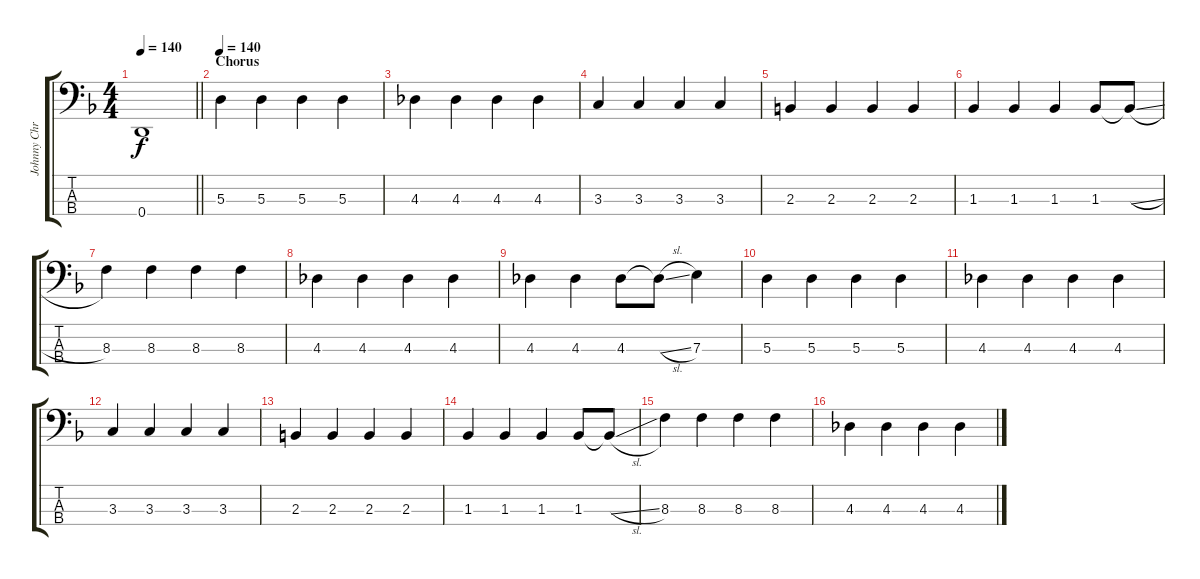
\track ("Johnny Christ" "Johnny Chr") {instrument slapbass2}
\staff {score tabs}
\tuning (G2 D2 A1 D1) {hide}
\ts (4 4)
\tempo 140
\clef f4
\barLineRight lightlight
\ks dminor
0.4{t}.1{dy f} |
\section ("" "Chorus")
\tempo 140
5.3.4{volume 14 instrument electricbassfinger} 5.3.4 5.3.4 5.3.4 |
4.3.4 4.3.4 4.3.4 4.3.4 |
3.3.4 3.3.4 3.3.4 3.3.4 |
2.3.4 2.3.4 2.3.4 2.3.4 |
1.3.4 1.3.4 1.3.4 1.3.8 1.3{sl t}.8 |
8.3.4 8.3.4 8.3.4 8.3.4 |
4.3.4 4.3.4 4.3.4 4.3.4 |
4.3.4 4.3.4 4.3.8 4.3{sl t}.8 7.3.4 |
5.3.4 5.3.4 5.3.4 5.3.4 |
4.3.4 4.3.4 4.3.4 4.3.4 |
3.3.4 3.3.4 3.3.4 3.3.4 |
2.3.4 2.3.4 2.3.4 2.3.4 |
1.3.4 1.3.4 1.3.4 1.3.8 1.3{sl t}.8 |
8.3.4 8.3.4 8.3.4 8.3.4 |
4.3.4 4.3.4 4.3.4 4.3.4
